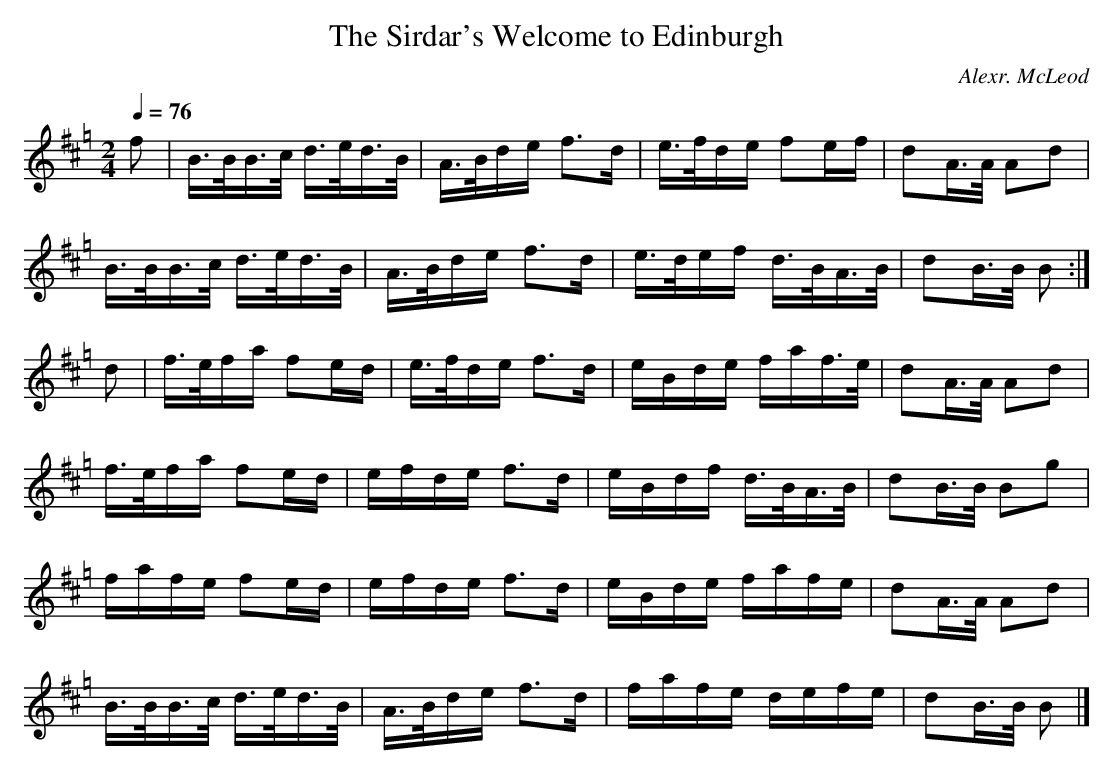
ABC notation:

X:1
T:The Sirdar's Welcome to Edinburgh
C:Alexr. McLeod
M:2/4
L:1/16
Q:1/4=76
K:Hp
f2|B>BB>c d>ed>B|A>Bde f3d|e>fde f2ef  |d2A>A A2d2|
   B>BB>c d>ed>B|A>Bde f3d|e>def d>BA>B|d2B>B B2 :|
d2|f>efa  f2ed  |e>fde f3d|eBde  faf>e |d2A>A A2d2|
   f>efa  f2ed  |efde  f3d|eBdf  d>BA>B|d2B>B B2g2|
   fafe   f2ed  |efde  f3d|eBde  fafe  |d2A>A A2d2|
   B>BB>c d>ed>B|A>Bde f3d|fafe  defe  |d2B>B B2 |]
